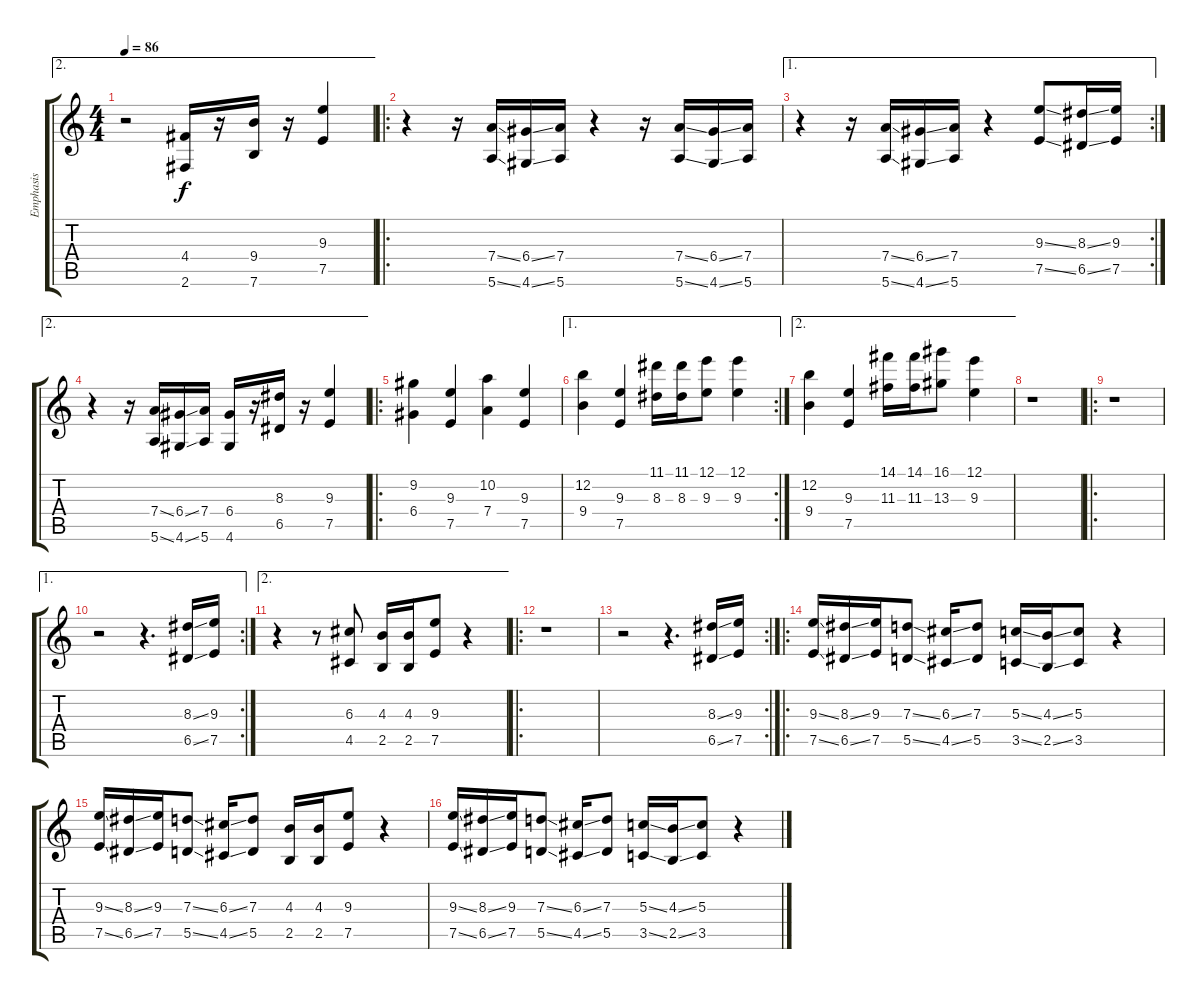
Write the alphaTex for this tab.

\track ("Emphasis" "Emphasis") {instrument distortionguitar}
\staff {score tabs}
\tuning (E4 B3 G3 D3 A2 E2) {hide}
\ae 2
\ts (4 4)
\tempo 86
\clef g2
\ks c
r.2{dy f} (4.4 2.6).16 r.16 (9.4 7.6).16 r.16 (9.3 7.5).4 |
\ro
r.4 r.16 (7.4{ss} 5.6{ss}).16 (6.4{ss} 4.6{ss}).16 (7.4 5.6).16 r.4 r.16 (7.4{ss} 5.6{ss}).16 (6.4{ss} 4.6{ss}).16 (7.4 5.6).16 |
\ae 1
\rc 2
r.4 r.16 (7.4{ss} 5.6{ss}).16 (6.4{ss} 4.6{ss}).16 (7.4 5.6).16 r.4 (9.3{ss} 7.5{ss}).8 (8.3{ss} 6.5{ss}).16 (9.3 7.5).16 |
\ae 2
r.4 r.16 (7.4{ss} 5.6{ss}).16 (6.4{ss} 4.6{ss}).16 (7.4 5.6).16 (6.4 4.6).16 r.16 (8.3 6.5).16 r.16 (9.3 7.5).4 |
\ro
(9.2 6.4).4 (9.3 7.5).4 (10.2 7.4).4 (9.3 7.5).4 |
\ae 1
\rc 2
(12.2 9.4).4 (9.3 7.5).4 (11.1 8.3).16 (11.1 8.3).16 (12.1 9.3).8 (12.1 9.3).4 |
\ae 2
(12.2 9.4).4 (9.3 7.5).4 (14.1 11.3).16 (14.1 11.3).16 (16.1 13.3).8 (12.1 9.3).4 |
r.1 |
\ro
r.1 |
\ae 1
\rc 2
r.2 r.4{d} (8.3{ss} 6.5{ss}).16 (9.3 7.5).16 |
\ae 2
r.4 r.8 (6.3 4.5).8 (4.3 2.5).16 (4.3 2.5).16 (9.3 7.5).8 r.4 |
\ro
r.1 |
\rc 2
r.2 r.4{d} (8.3{ss} 6.5{ss}).16 (9.3 7.5).16 |
\ro
(9.3{ss} 7.5{ss}).16 (8.3{ss} 6.5{ss}).16 (9.3 7.5).16 (7.3{ss} 5.5{ss}).8 (6.3{ss} 4.5{ss}).16 (7.3 5.5).8 (5.3{ss} 3.5{ss}).16 (4.3{ss} 2.5{ss}).16 (5.3 3.5).8 r.4 |
(9.3{ss} 7.5{ss}).16 (8.3{ss} 6.5{ss}).16 (9.3 7.5).16 (7.3{ss} 5.5{ss}).8 (6.3{ss} 4.5{ss}).16 (7.3 5.5).8 (4.3 2.5).16 (4.3 2.5).16 (9.3 7.5).8 r.4 |
(9.3{ss} 7.5{ss}).16 (8.3{ss} 6.5{ss}).16 (9.3 7.5).16 (7.3{ss} 5.5{ss}).8 (6.3{ss} 4.5{ss}).16 (7.3 5.5).8 (5.3{ss} 3.5{ss}).16 (4.3{ss} 2.5{ss}).16 (5.3 3.5).8 r.4
